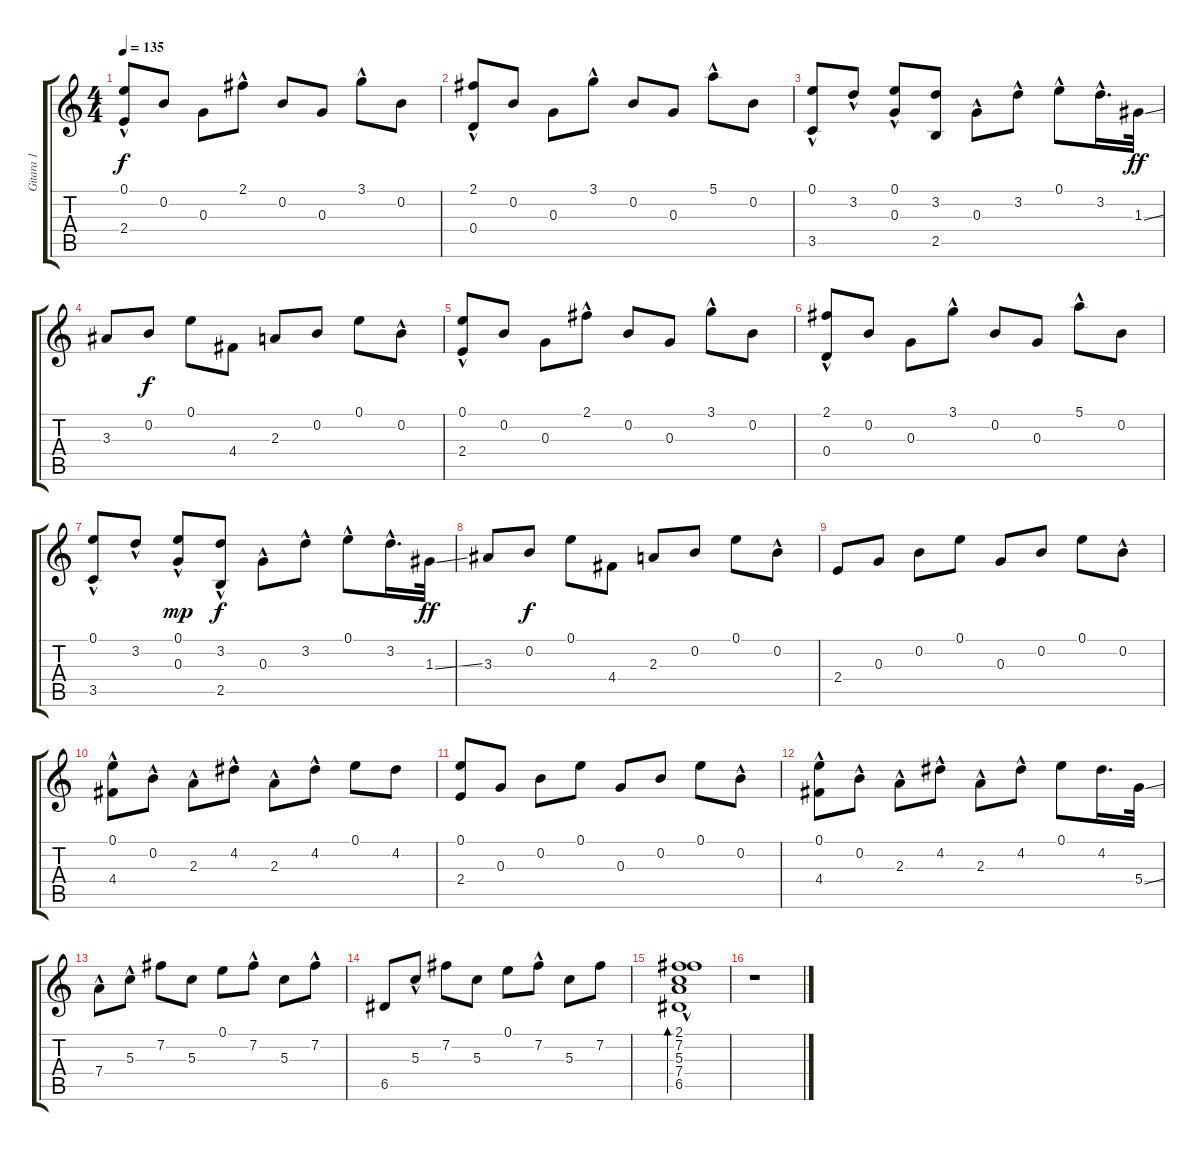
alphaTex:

\track ("Gitara 1" "Gitara 1") {instrument acousticguitarsteel}
\staff {score tabs}
\tuning (E4 B3 G3 D3 A2 E2) {hide}
\ts (4 4)
\tempo 135
\clef g2
\ks c
(0.1{hac} 2.4).8{dy f instrument acousticguitarsteel} 0.2.8 0.3.8 2.1{hac}.8 0.2.8 0.3.8 3.1{hac}.8 0.2.8 |
(2.1{hac} 0.4{hac}).8 0.2.8 0.3.8 3.1{hac}.8 0.2.8 0.3.8 5.1{hac}.8 0.2.8 |
(0.1{hac} 3.5{hac}).8 3.2{hac}.8 (0.1{hac} 0.3).8 (3.2 2.5).8 0.3{hac}.8 3.2{hac}.8 0.1{hac}.8 3.2{hac}.16{d} 1.3{ss}.32{dy ff} |
3.3.8 0.2.8{dy f} 0.1.8 4.4.8 2.3.8 0.2.8 0.1.8 0.2{hac}.8 |
(0.1{hac} 2.4).8 0.2.8 0.3.8 2.1{hac}.8 0.2.8 0.3.8 3.1{hac}.8 0.2.8 |
(2.1{hac} 0.4{hac}).8 0.2.8 0.3.8 3.1{hac}.8 0.2.8 0.3.8 5.1{hac}.8 0.2.8 |
(0.1{hac} 3.5{hac}).8 3.2{hac}.8 (0.1{hac} 0.3).8{dy mp} (3.2{hac} 2.5).8{dy f} 0.3{hac}.8 3.2{hac}.8 0.1{hac}.8 3.2{hac}.16{d} 1.3{ss}.32{dy ff} |
3.3.8 0.2.8{dy f} 0.1.8 4.4.8 2.3.8 0.2.8 0.1.8 0.2{hac}.8 |
2.4.8 0.3.8 0.2.8 0.1.8 0.3.8 0.2.8 0.1.8 0.2{hac}.8 |
(0.1{hac} 4.4).8 0.2{hac}.8 2.3{hac}.8 4.2{hac}.8 2.3{hac}.8 4.2{hac}.8 0.1.8 4.2.8 |
(0.1 2.4).8 0.3.8 0.2.8 0.1.8 0.3.8 0.2.8 0.1.8 0.2{hac}.8 |
(0.1{hac} 4.4).8 0.2{hac}.8 2.3{hac}.8 4.2{hac}.8 2.3{hac}.8 4.2{hac}.8 0.1.8 4.2.16{d} 5.4{ss}.32 |
7.4{hac}.8 5.3{hac}.8 7.2.8 5.3.8 0.1.8 7.2{hac}.8 5.3.8 7.2{hac}.8 |
6.5.8 5.3{hac}.8 7.2.8 5.3.8 0.1.8 7.2{hac}.8 5.3.8 7.2.8 |
(2.1{hac} 7.2{hac} 5.3{hac} 7.4 6.5{hac}).1{bd 480} |
r.1
